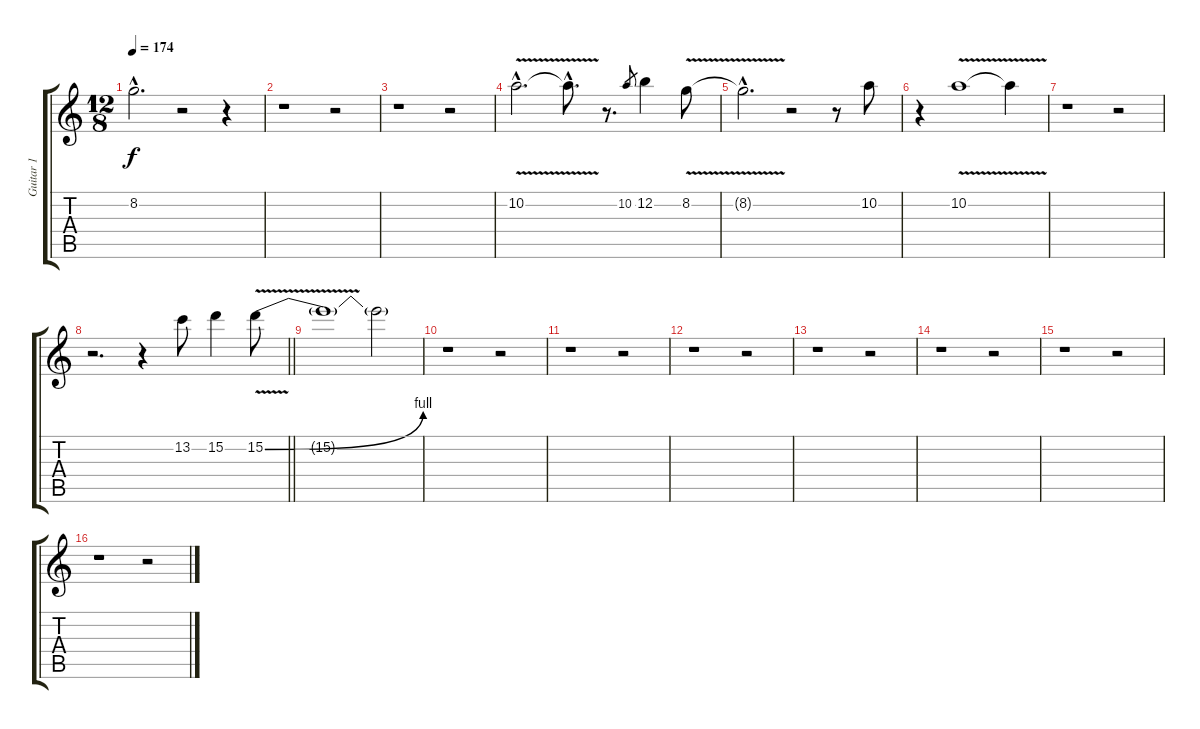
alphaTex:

\track ("Guitar 1" "Guitar 1") {instrument distortionguitar}
\staff {score tabs}
\tuning (E4 B3 G3 D3 A2 E2) {hide}
\ts (12 8)
\tempo 174
\clef g2
\ks c
8.2{hac t}.2{d dy f} r.2 r.4 |
r.1 r.2 |
r.1 r.2 |
10.2{v hac}.2{d} 10.2{hac t}.8{d} r.8{d} 10.2.8{gr} 12.2.4 8.2{v}.8 |
8.2{hac t}.2{d} r.2 r.8 10.2.8 |
r.4 10.2{v}.1 10.2{t}.4 |
r.1 r.2 |
\barLineRight lightlight
r.2{d} r.4 13.2.8 15.2.4 15.2{be (bend 0 0 60 4) v}.8 |
15.2{t}.1 15.2{t}.2 |
r.1 r.2 |
r.1 r.2 |
r.1 r.2 |
r.1 r.2 |
r.1 r.2 |
r.1 r.2 |
r.1 r.2
